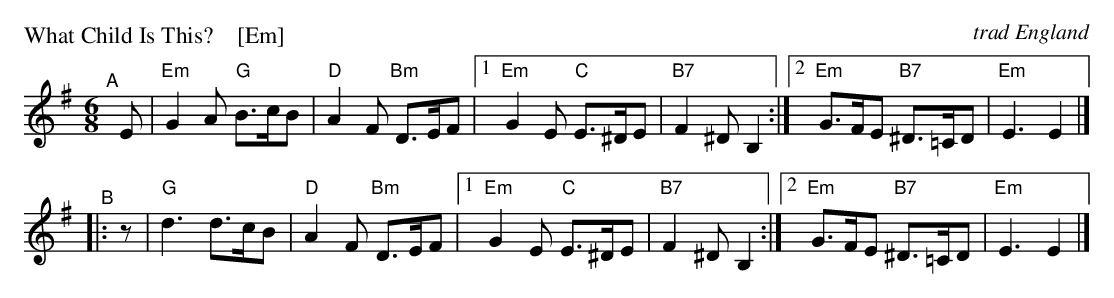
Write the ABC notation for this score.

X:1
P: What Child Is This?    [Em]
O: trad England
M: 6/8
L: 1/8
K: Em
"^A"[|] E \
|  "Em"G2A "G"B>cB | "D"A2F "Bm"D>EF |\
[1 "Em"G2E "C"E>^DE | "B7"F2^D B,2 :|\
[2 "Em"G>FE "B7"^D>=CD | "Em"E3 E2 |]
"^B"|: z |\
"G"d3 d>cB | "D"A2F "Bm"D>EF |\
[1 "Em"G2E "C"E>^DE | "B7"F2^D B,2 :|\
[2 "Em"G>FE "B7"^D>=CD | "Em"E3 E2 |]
